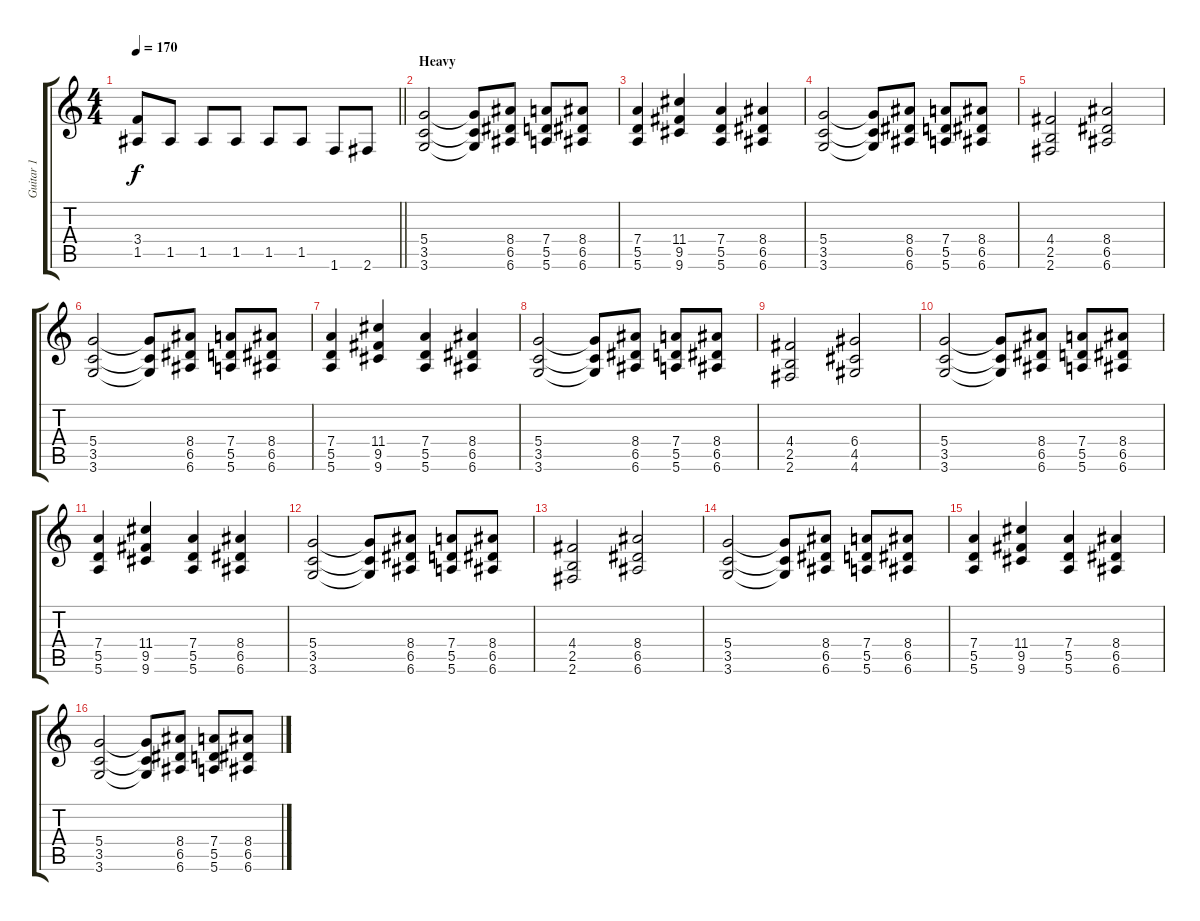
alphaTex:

\track ("Guitar 1" "Guitar 1") {instrument distortionguitar}
\staff {score tabs}
\tuning (E4 B3 G3 D3 A2 E2) {hide}
\ts (4 4)
\tempo 170
\clef g2
\barLineRight lightlight
\ks c
(3.4 1.5).8{dy f} 1.5.8 1.5.8 1.5.8 1.5.8 1.5.8 1.6.8 2.6.8 |
\section ("" "Heavy")
(5.4 3.5 3.6).2 (5.4{t} 3.5{t} 3.6{t}).8 (8.4 6.5 6.6).8 (7.4 5.5 5.6).8 (8.4 6.5 6.6).8 |
(7.4 5.5 5.6).4 (11.4 9.5 9.6).4 (7.4 5.5 5.6).4 (8.4 6.5 6.6).4 |
(5.4 3.5 3.6).2 (5.4{t} 3.5{t} 3.6{t}).8 (8.4 6.5 6.6).8 (7.4 5.5 5.6).8 (8.4 6.5 6.6).8 |
(4.4 2.5 2.6).2 (8.4 6.5 6.6).2 |
(5.4 3.5 3.6).2 (5.4{t} 3.5{t} 3.6{t}).8 (8.4 6.5 6.6).8 (7.4 5.5 5.6).8 (8.4 6.5 6.6).8 |
(7.4 5.5 5.6).4 (11.4 9.5 9.6).4 (7.4 5.5 5.6).4 (8.4 6.5 6.6).4 |
(5.4 3.5 3.6).2 (5.4{t} 3.5{t} 3.6{t}).8 (8.4 6.5 6.6).8 (7.4 5.5 5.6).8 (8.4 6.5 6.6).8 |
(4.4 2.5 2.6).2 (6.4 4.5 4.6).2 |
(5.4 3.5 3.6).2 (5.4{t} 3.5{t} 3.6{t}).8 (8.4 6.5 6.6).8 (7.4 5.5 5.6).8 (8.4 6.5 6.6).8 |
(7.4 5.5 5.6).4 (11.4 9.5 9.6).4 (7.4 5.5 5.6).4 (8.4 6.5 6.6).4 |
(5.4 3.5 3.6).2 (5.4{t} 3.5{t} 3.6{t}).8 (8.4 6.5 6.6).8 (7.4 5.5 5.6).8 (8.4 6.5 6.6).8 |
(4.4 2.5 2.6).2 (8.4 6.5 6.6).2 |
(5.4 3.5 3.6).2 (5.4{t} 3.5{t} 3.6{t}).8 (8.4 6.5 6.6).8 (7.4 5.5 5.6).8 (8.4 6.5 6.6).8 |
(7.4 5.5 5.6).4 (11.4 9.5 9.6).4 (7.4 5.5 5.6).4 (8.4 6.5 6.6).4 |
(5.4 3.5 3.6).2 (5.4{t} 3.5{t} 3.6{t}).8 (8.4 6.5 6.6).8 (7.4 5.5 5.6).8 (8.4 6.5 6.6).8
